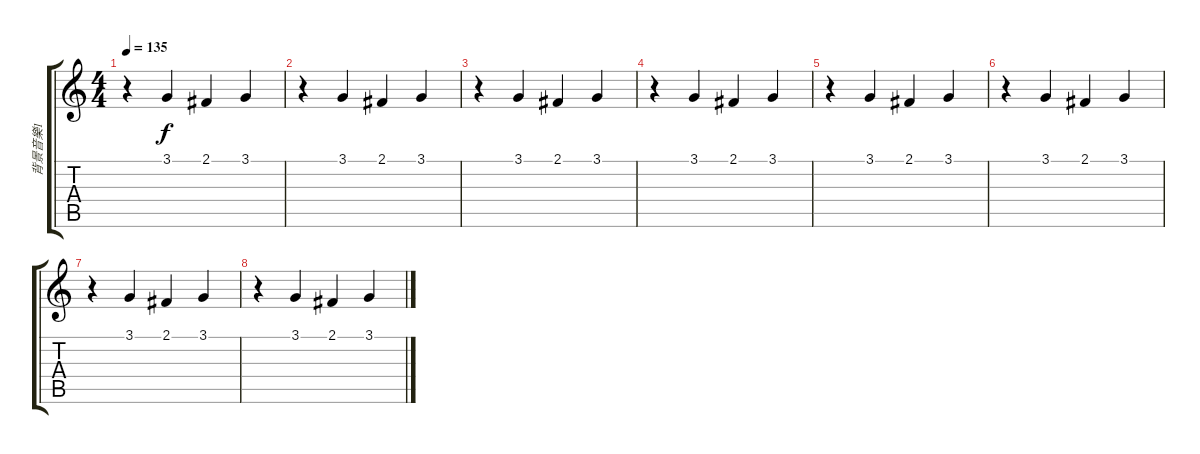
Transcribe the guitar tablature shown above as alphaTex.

\track ("背景音樂1" "背景音樂1") {instrument altosax}
\staff {score tabs}
\tuning (E4 B3 G3 D3 A2 E2) {hide}
\ts (4 4)
\tempo 135
\clef g2
\ks c
r.4{dy f} 3.1.4 2.1.4 3.1.4 |
r.4 3.1.4 2.1.4 3.1.4 |
r.4 3.1.4 2.1.4 3.1.4 |
r.4 3.1.4 2.1.4 3.1.4 |
r.4 3.1.4 2.1.4 3.1.4 |
r.4 3.1.4 2.1.4 3.1.4 |
r.4 3.1.4 2.1.4 3.1.4 |
r.4 3.1.4 2.1.4 3.1.4
